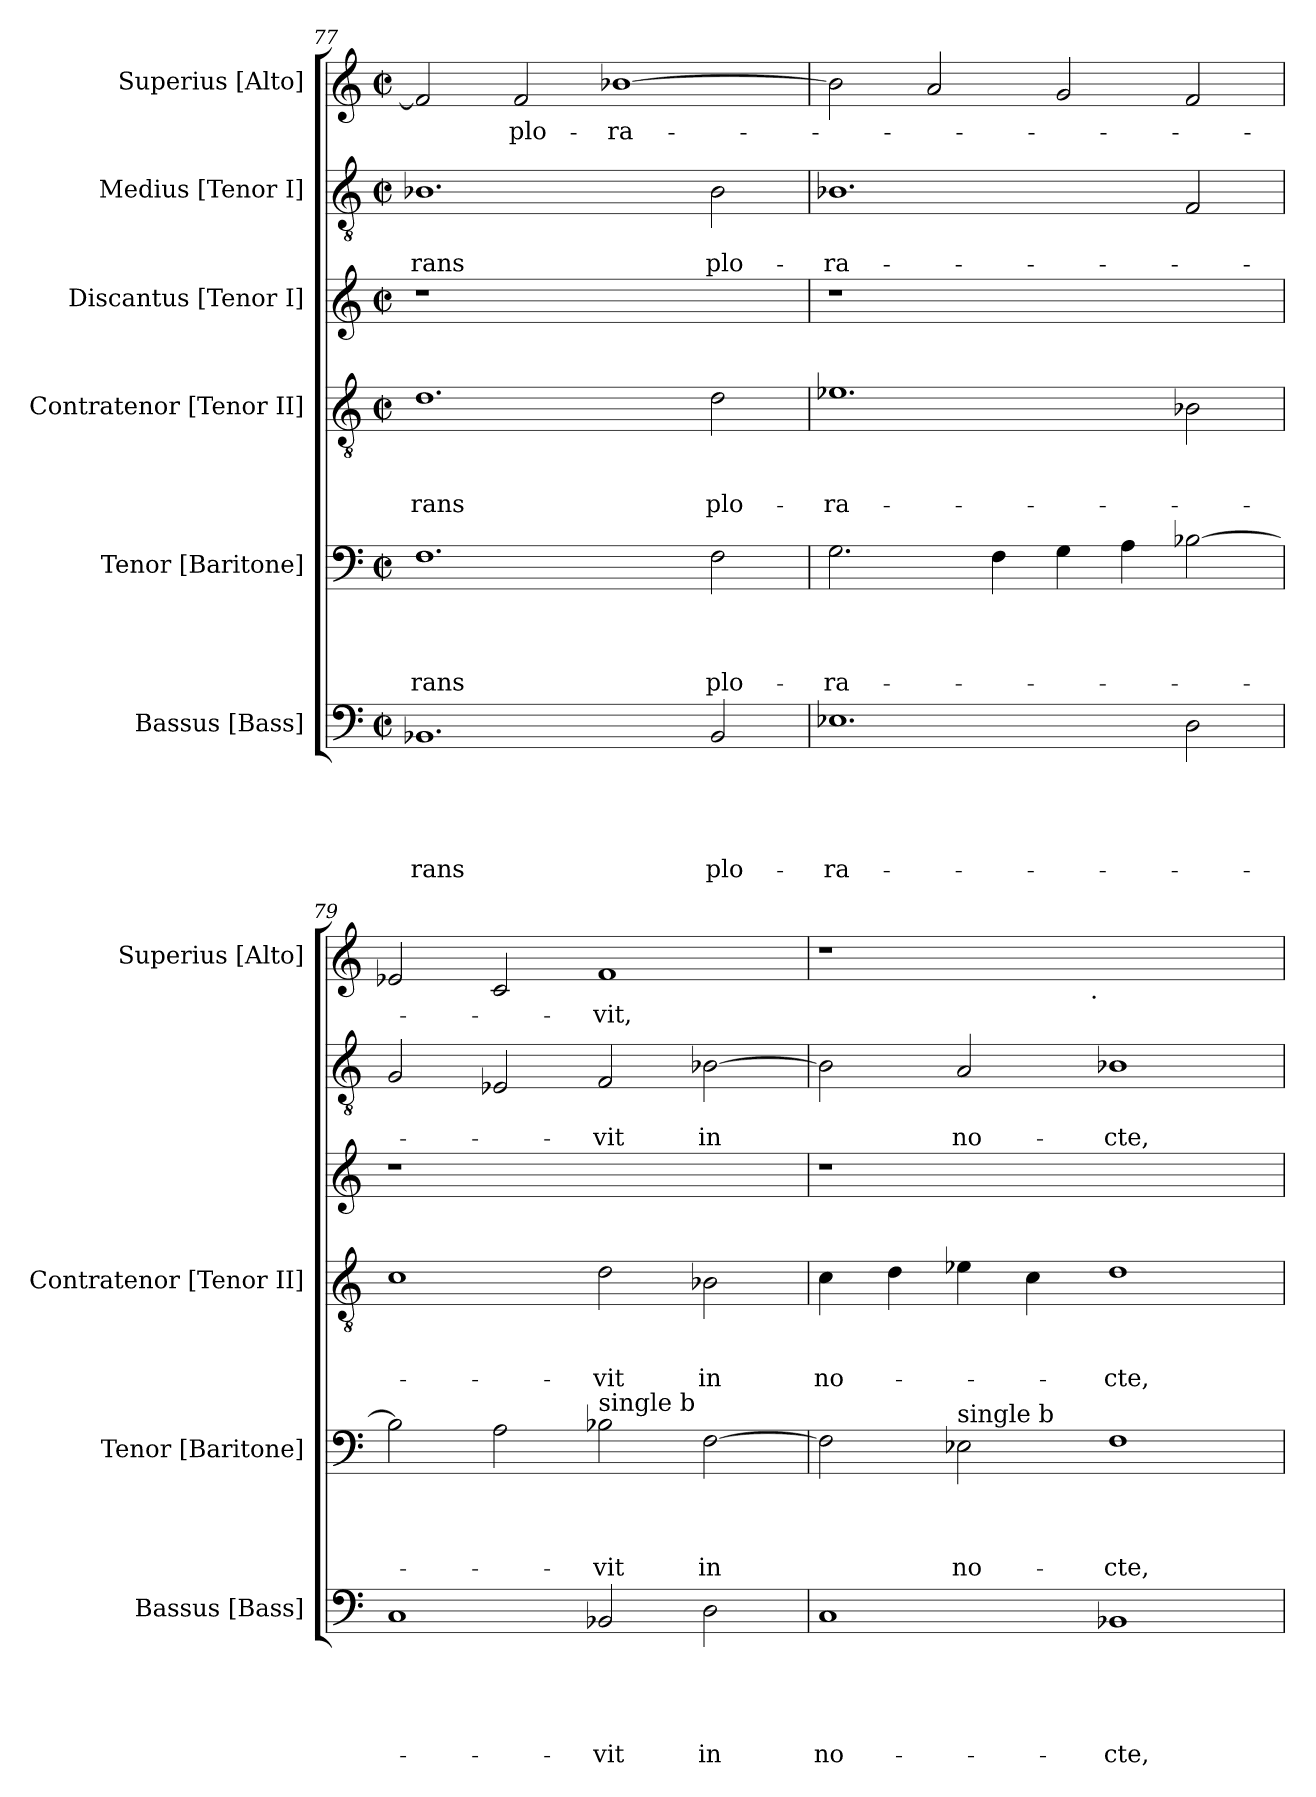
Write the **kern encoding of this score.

**kern	**text	**text	**text	**text	**text	**kern	**text	**text	**text	**text	**kern	**text	**text	**text	**kern	**kern	**text	**text	**kern	**text
*part6	*part6	*part6	*part6	*part6	*part6	*part5	*part5	*part5	*part5	*part5	*part4	*part4	*part4	*part4	*part3	*part2	*part2	*part2	*part1	*part1
*staff6	*staff6	*staff6	*staff6	*staff6	*staff6	*staff5	*staff5	*staff5	*staff5	*staff5	*staff4	*staff4	*staff4	*staff4	*staff3	*staff2	*staff2	*staff2	*staff1	*staff1
*I"Bassus [Bass]	*	*	*	*	*	*I"Tenor [Baritone]	*	*	*	*	*I"Contratenor [Tenor II]	*	*	*	*I"Discantus [Tenor I]	*I"Medius [Tenor I]	*	*	*I"Superius [Alto]	*
*I'Bassus [Bass]	*	*	*	*	*	*I'Tenor [Baritone]	*	*	*	*	*I'Contratenor [Tenor II]	*	*	*	*	*	*	*	*I'Superius [Alto]	*
*clefF4	*	*	*	*	*	*clefF4	*	*	*	*	*clefGv2	*	*	*	*clefG2	*clefGv2	*	*	*clefG2	*
*k[]	*	*	*	*	*	*k[]	*	*	*	*	*k[]	*	*	*	*k[]	*k[]	*	*	*k[]	*
*C:	*	*	*	*	*	*C:	*	*	*	*	*C:	*	*	*	*C:	*C:	*	*	*C:	*
*M2/2	*	*	*	*	*	*M2/2	*	*	*	*	*M2/2	*	*	*	*M2/2	*M2/2	*	*	*M2/2	*
*met(c|)	*	*	*	*	*	*met(c|)	*	*	*	*	*met(c|)	*	*	*	*met(c|)	*met(c|)	*	*	*met(c|)	*
=77	=77	=77	=77	=77	=77	=77	=77	=77	=77	=77	=77	=77	=77	=77	=77	=77	=77	=77	=77	=77
!	!	!	!	!	!LO:LY:b	!	!	!	!	!LO:LY:b	!	!	!	!LO:LY:b	!	!	!	!LO:LY:b	!	!
1.BB-X	.	.	.	.	-rans	1.F	.	.	.	-rans	1.d	.	.	-rans	1r	1.B-X	.	-rans	2f/]	.
!	!	!	!	!	!	!	!	!	!	!	!	!	!	!	!	!	!	!	!	!LO:LY:b
.	.	.	.	.	.	.	.	.	.	.	.	.	.	.	.	.	.	.	2f/	plo-
!	!	!	!	!	!	!	!	!	!	!	!	!	!	!	!	!	!	!	!	!LO:LY:b
.	.	.	.	.	.	.	.	.	.	.	.	.	.	.	1ryy	.	.	.	[>1b-X	-ra-
!	!	!	!	!	!LO:LY:b	!	!	!	!	!LO:LY:b	!	!	!	!LO:LY:b	!	!	!	!LO:LY:b	!	!
2BB-/	.	.	.	.	plo-	2F\	.	.	.	plo-	2d\	.	.	plo-	.	2B-\	.	plo-	.	.
=78	=78	=78	=78	=78	=78	=78	=78	=78	=78	=78	=78	=78	=78	=78	=78	=78	=78	=78	=78	=78
!	!	!	!	!	!LO:LY:b	!	!	!	!	!LO:LY:b	!	!	!	!LO:LY:b	!	!	!	!LO:LY:b	!	!
1.E-X	.	.	.	.	-ra-	2.G\	.	.	.	-ra-	1.e-X	.	.	-ra-	1r	1.B-X	.	-ra-	2b-\]	.
.	.	.	.	.	.	.	.	.	.	.	.	.	.	.	.	.	.	.	2a/	.
.	.	.	.	.	.	4F\	.	.	.	.	.	.	.	.	.	.	.	.	.	.
.	.	.	.	.	.	4G\	.	.	.	.	.	.	.	.	1ryy	.	.	.	2g/	.
.	.	.	.	.	.	4A\	.	.	.	.	.	.	.	.	.	.	.	.	.	.
2D\	.	.	.	.	.	[>2B-X\	.	.	.	.	2B-X\	.	.	.	.	2F/	.	.	2f/	.
=79	=79	=79	=79	=79	=79	=79	=79	=79	=79	=79	=79	=79	=79	=79	=79	=79	=79	=79	=79	=79
1C	.	.	.	.	.	2B-\]	.	.	.	.	1c	.	.	.	1r	2G/	.	.	2e-X/	.
.	.	.	.	.	.	2A\	.	.	.	.	.	.	.	.	.	2E-X/	.	.	2c/	.
!	!	!	!	!	!	!LO:TX:a:t=single b	!	!	!	!	!	!	!	!	!	!	!	!	!	!
!	!	!	!	!	!LO:LY:b	!	!	!	!	!LO:LY:b	!	!	!	!LO:LY:b	!	!	!	!LO:LY:b	!	!LO:LY:b
2BB-X/	.	.	.	.	-vit	2B-\	.	.	.	-vit	2d\	.	.	-vit	1ryy	2F/	.	-vit	1f	-vit,
!	!	!	!	!	!LO:LY:b	!	!	!	!	!LO:LY:b	!	!	!	!LO:LY:b	!	!	!	!LO:LY:b	!	!
2D\	.	.	.	.	in	[>2F\	.	.	.	in	2B-X\	.	.	in	.	[>2B-X\	.	in	.	.
=80	=80	=80	=80	=80	=80	=80	=80	=80	=80	=80	=80	=80	=80	=80	=80	=80	=80	=80	=80	=80
!	!	!	!	!	!LO:LY:b	!	!	!	!	!	!	!	!	!LO:LY:b	!	!	!	!	!	!
*	*	*	*	*	*	*	*	*	*	*	*	*	*	*	*	*	*	*	*^	*
1C	.	.	.	.	no-	2F\]	.	.	.	.	4c\	.	.	no-	1r	2B-\]	.	.	1r	2ryy	.
.	.	.	.	.	.	.	.	.	.	.	4d\	.	.	.	.	.	.	.	.	.	.
!	!	!	!	!	!	!LO:TX:a:t=single b	!	!	!	!	!	!	!	!	!	!	!	!	!	!	!
!	!	!	!	!	!	!	!	!	!	!LO:LY:b	!	!	!	!	!	!	!	!LO:LY:b	!	!	!
.	.	.	.	.	.	2E-\	.	.	.	no-	4e-X\	.	.	.	.	2A/	.	no-	.	4...ryy	.
.	.	.	.	.	.	.	.	.	.	.	4c\	.	.	.	.	.	.	.	.	.	.
!	!	!	!	!	!	!	!	!	!	!	!	!	!	!	!	!	!	!	!	!LO:TX:b:t=.	!
.	.	.	.	.	.	.	.	.	.	.	.	.	.	.	.	.	.	.	.	1ryy	.
!	!	!	!	!	!LO:LY:b	!	!	!	!	!LO:LY:b	!	!	!	!LO:LY:b	!	!	!	!LO:LY:b	!	!	!
1BB-X	.	.	.	.	-cte,	1F	.	.	.	-cte,	1d	.	.	-cte,	1ryy	1B-X	.	-cte,	1ryy	.	.
.	.	.	.	.	.	.	.	.	.	.	.	.	.	.	.	.	.	.	.	32ryy	.
*	*	*	*	*	*	*	*	*	*	*	*	*	*	*	*	*	*	*	*v	*v	*
=	=	=	=	=	=	=	=	=	=	=	=	=	=	=	=	=	=	=	=	=
*-	*-	*-	*-	*-	*-	*-	*-	*-	*-	*-	*-	*-	*-	*-	*-	*-	*-	*-	*-	*-
